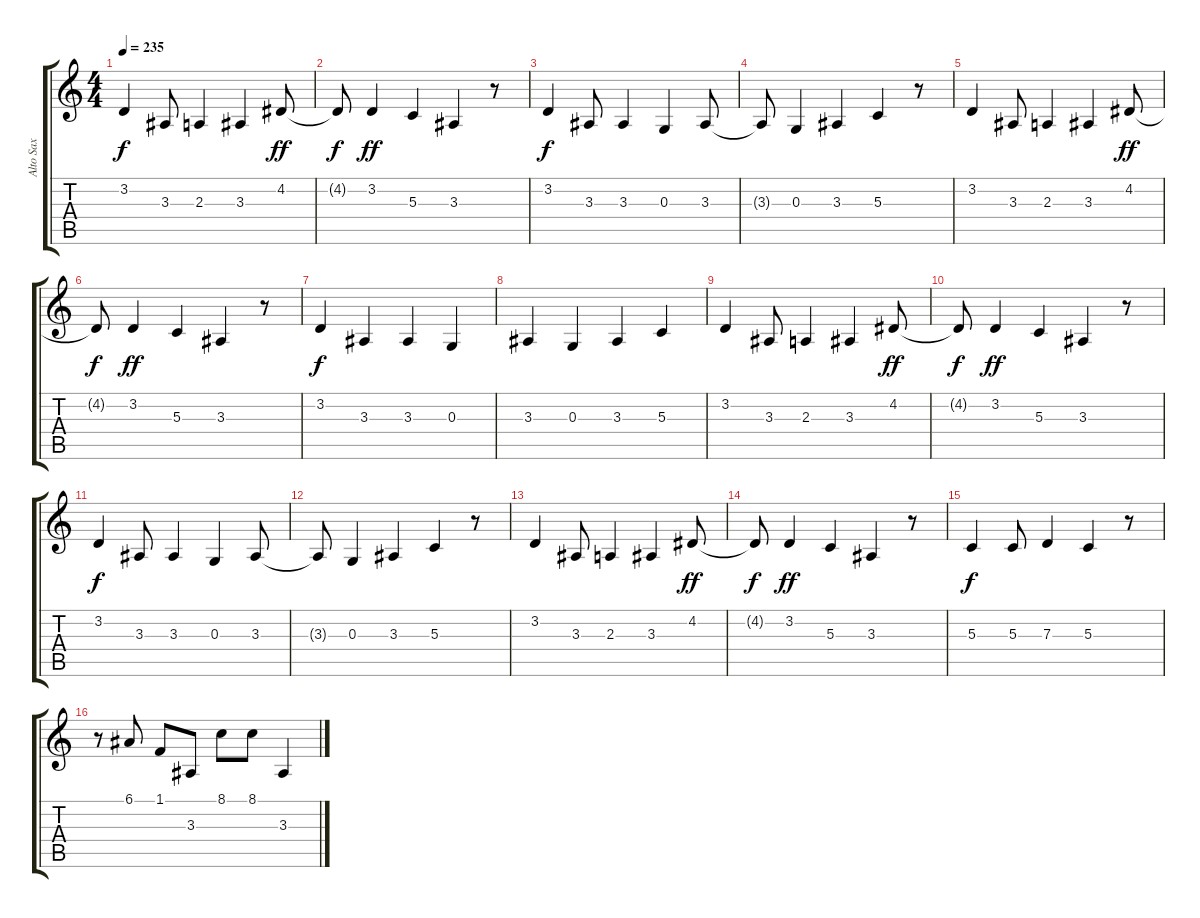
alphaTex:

\track ("Alto Sax" "Alto Sax") {instrument altosax}
\staff {score tabs}
\tuning (E4 B3 G3 D3 A2 E2) {hide}
\ts (4 4)
\tempo 235
\clef g2
\ks c
3.2.4{dy f} 3.3.8 2.3.4 3.3.4 4.2.8{dy ff} |
4.2{t}.8{dy f} 3.2.4{dy ff} 5.3.4 3.3.4 r.8 |
3.2.4{dy f} 3.3.8 3.3.4 0.3.4 3.3.8 |
3.3{t}.8 0.3.4 3.3.4 5.3.4 r.8 |
3.2.4 3.3.8 2.3.4 3.3.4 4.2.8{dy ff} |
4.2{t}.8{dy f} 3.2.4{dy ff} 5.3.4 3.3.4 r.8 |
3.2.4{dy f} 3.3.4 3.3.4 0.3.4 |
3.3.4 0.3.4 3.3.4 5.3.4 |
3.2.4 3.3.8 2.3.4 3.3.4 4.2.8{dy ff} |
4.2{t}.8{dy f} 3.2.4{dy ff} 5.3.4 3.3.4 r.8 |
3.2.4{dy f} 3.3.8 3.3.4 0.3.4 3.3.8 |
3.3{t}.8 0.3.4 3.3.4 5.3.4 r.8 |
3.2.4 3.3.8 2.3.4 3.3.4 4.2.8{dy ff} |
4.2{t}.8{dy f} 3.2.4{dy ff} 5.3.4 3.3.4 r.8 |
5.3.4{dy f} 5.3.8 7.3.4 5.3.4 r.8 |
r.8 6.1.8 1.1.8 3.3.8 8.1.8 8.1.8 3.3.4
